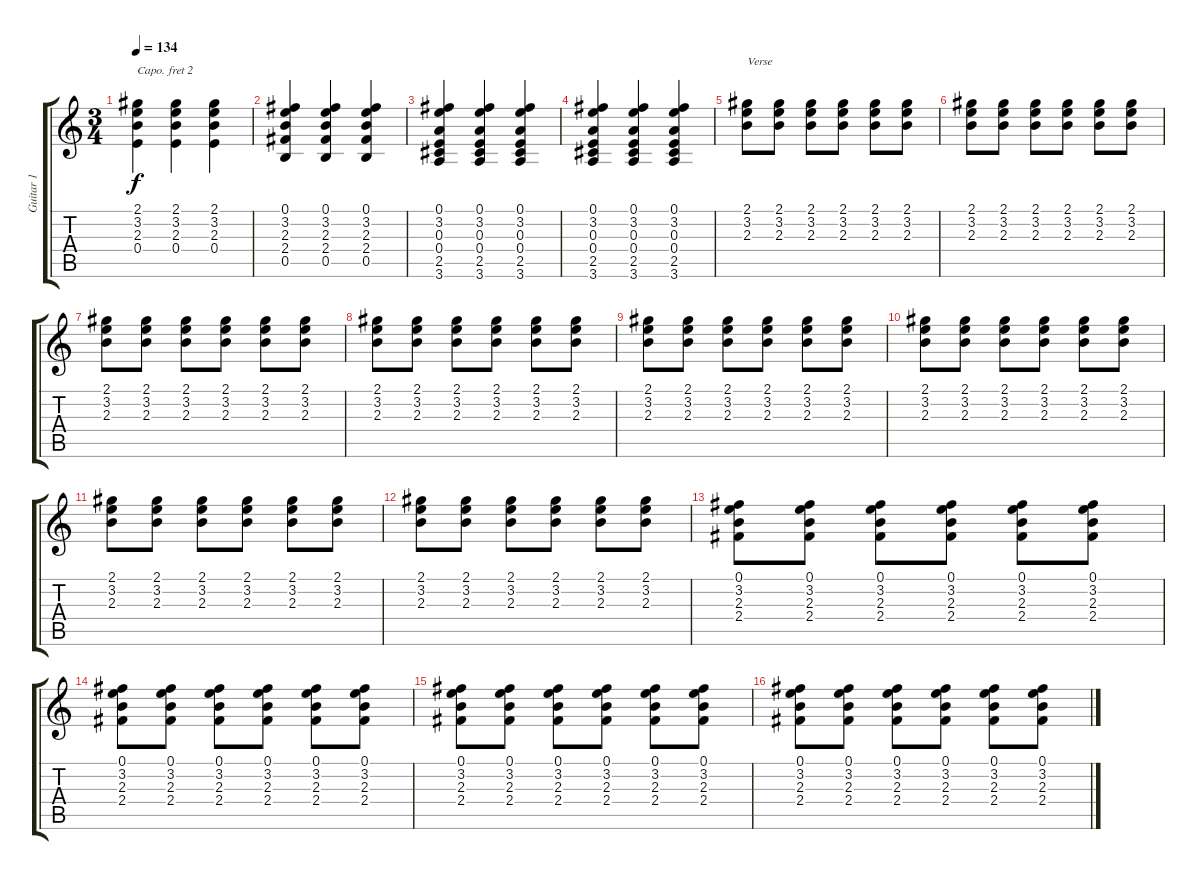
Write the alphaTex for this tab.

\track ("Guitar 1" "Guitar 1") {instrument acousticguitarsteel}
\staff {score tabs}
\capo 2
\tuning (E4 B3 G3 D3 A2 E2) {hide}
\ts (3 4)
\tempo 134
\clef g2
\ks c
(2.1 3.2 2.3 0.4).4{dy f} (2.1 3.2 2.3 0.4).4 (2.1 3.2 2.3 0.4).4 |
(0.1 3.2 2.3 2.4 0.5).4 (0.1 3.2 2.3 2.4 0.5).4 (0.1 3.2 2.3 2.4 0.5).4 |
(0.1 3.2 0.3 0.4 2.5 3.6).4 (0.1 3.2 0.3 0.4 2.5 3.6).4 (0.1 3.2 0.3 0.4 2.5 3.6).4 |
(0.1 3.2 0.3 0.4 2.5 3.6).4 (0.1 3.2 0.3 0.4 2.5 3.6).4 (0.1 3.2 0.3 0.4 2.5 3.6).4 |
(2.1 3.2 2.3).8{txt "Verse" volume 9 instrument acousticguitarsteel} (2.1 3.2 2.3).8 (2.1 3.2 2.3).8 (2.1 3.2 2.3).8 (2.1 3.2 2.3).8 (2.1 3.2 2.3).8 |
(2.1 3.2 2.3).8 (2.1 3.2 2.3).8 (2.1 3.2 2.3).8 (2.1 3.2 2.3).8 (2.1 3.2 2.3).8 (2.1 3.2 2.3).8 |
(2.1 3.2 2.3).8 (2.1 3.2 2.3).8 (2.1 3.2 2.3).8 (2.1 3.2 2.3).8 (2.1 3.2 2.3).8 (2.1 3.2 2.3).8 |
(2.1 3.2 2.3).8 (2.1 3.2 2.3).8 (2.1 3.2 2.3).8 (2.1 3.2 2.3).8 (2.1 3.2 2.3).8 (2.1 3.2 2.3).8 |
(2.1 3.2 2.3).8 (2.1 3.2 2.3).8 (2.1 3.2 2.3).8 (2.1 3.2 2.3).8 (2.1 3.2 2.3).8 (2.1 3.2 2.3).8 |
(2.1 3.2 2.3).8 (2.1 3.2 2.3).8 (2.1 3.2 2.3).8 (2.1 3.2 2.3).8 (2.1 3.2 2.3).8 (2.1 3.2 2.3).8 |
(2.1 3.2 2.3).8 (2.1 3.2 2.3).8 (2.1 3.2 2.3).8 (2.1 3.2 2.3).8 (2.1 3.2 2.3).8 (2.1 3.2 2.3).8 |
(2.1 3.2 2.3).8 (2.1 3.2 2.3).8 (2.1 3.2 2.3).8 (2.1 3.2 2.3).8 (2.1 3.2 2.3).8 (2.1 3.2 2.3).8 |
(0.1 3.2 2.3 2.4).8 (0.1 3.2 2.3 2.4).8 (0.1 3.2 2.3 2.4).8 (0.1 3.2 2.3 2.4).8 (0.1 3.2 2.3 2.4).8 (0.1 3.2 2.3 2.4).8 |
(0.1 3.2 2.3 2.4).8 (0.1 3.2 2.3 2.4).8 (0.1 3.2 2.3 2.4).8 (0.1 3.2 2.3 2.4).8 (0.1 3.2 2.3 2.4).8 (0.1 3.2 2.3 2.4).8 |
(0.1 3.2 2.3 2.4).8 (0.1 3.2 2.3 2.4).8 (0.1 3.2 2.3 2.4).8 (0.1 3.2 2.3 2.4).8 (0.1 3.2 2.3 2.4).8 (0.1 3.2 2.3 2.4).8 |
(0.1 3.2 2.3 2.4).8 (0.1 3.2 2.3 2.4).8 (0.1 3.2 2.3 2.4).8 (0.1 3.2 2.3 2.4).8 (0.1 3.2 2.3 2.4).8 (0.1 3.2 2.3 2.4).8
